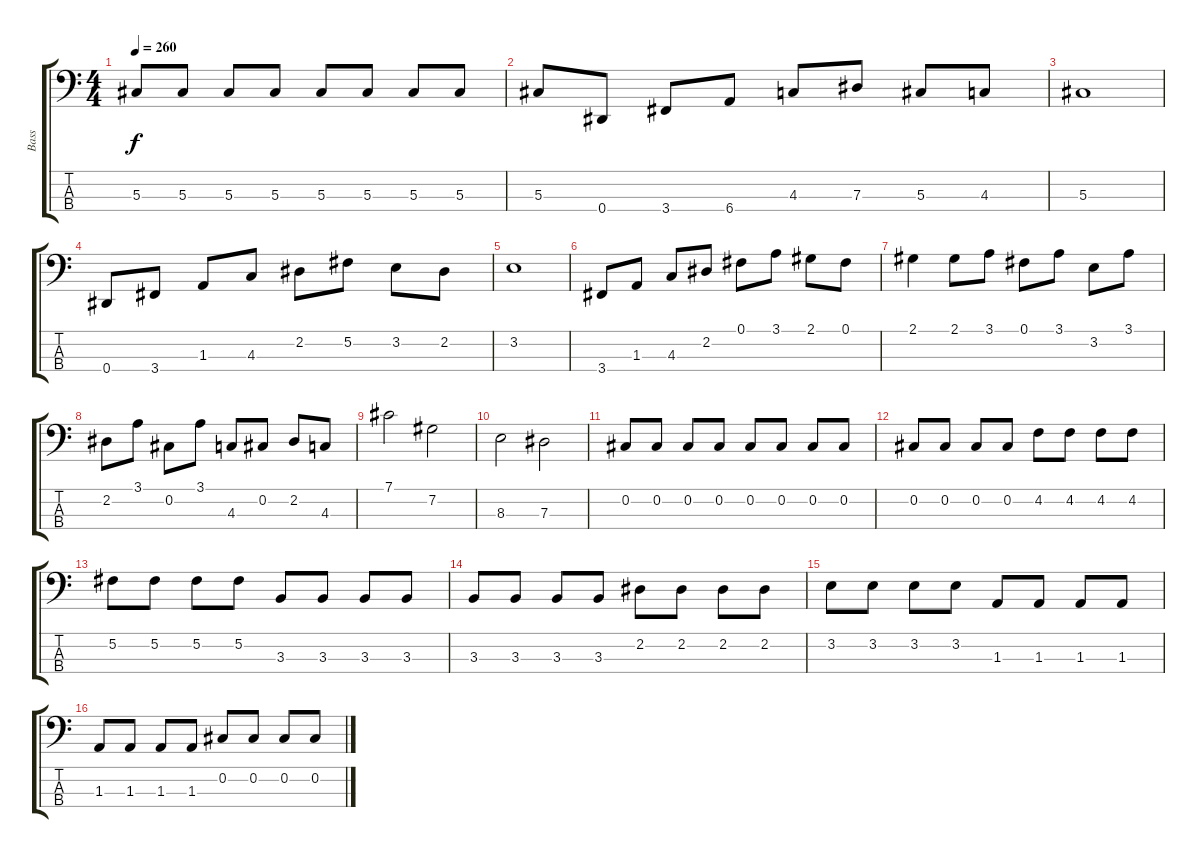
\track ("Bass" "Bass") {instrument electricbassfinger}
\staff {score tabs}
\tuning (Gb2 Db2 Ab1 Eb1) {hide}
\ts (4 4)
\tempo 260
\clef f4
\ks c
5.3.8{dy f} 5.3.8 5.3.8 5.3.8 5.3.8 5.3.8 5.3.8 5.3.8 |
5.3.8 0.4.8 3.4.8 6.4.8 4.3.8 7.3.8 5.3.8 4.3.8 |
5.3.1 |
0.4.8 3.4.8 1.3.8 4.3.8 2.2.8 5.2.8 3.2.8 2.2.8 |
3.2.1 |
3.4.8 1.3.8 4.3.8 2.2.8 0.1.8 3.1.8 2.1.8 0.1.8 |
2.1.4 2.1.8 3.1.8 0.1.8 3.1.8 3.2.8 3.1.8 |
2.2.8 3.1.8 0.2.8 3.1.8 4.3.8 0.2.8 2.2.8 4.3.8 |
7.1.2 7.2.2 |
8.3.2 7.3.2 |
0.2.8 0.2.8 0.2.8 0.2.8 0.2.8 0.2.8 0.2.8 0.2.8 |
0.2.8 0.2.8 0.2.8 0.2.8 4.2.8 4.2.8 4.2.8 4.2.8 |
5.2.8 5.2.8 5.2.8 5.2.8 3.3.8 3.3.8 3.3.8 3.3.8 |
3.3.8 3.3.8 3.3.8 3.3.8 2.2.8 2.2.8 2.2.8 2.2.8 |
3.2.8 3.2.8 3.2.8 3.2.8 1.3.8 1.3.8 1.3.8 1.3.8 |
1.3.8 1.3.8 1.3.8 1.3.8 0.2.8 0.2.8 0.2.8 0.2.8
